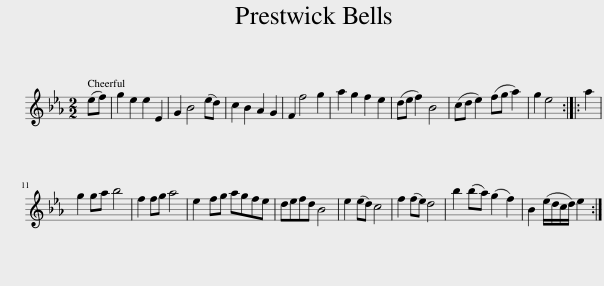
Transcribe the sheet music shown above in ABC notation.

X:1
L:1/8
M:2/2
I:linebreak $
K:Eb
V:1 treble
V:1
 (ef) | g2 e2 e2 E2 | G2 B4 (ed) | c2 B2 A2 G2 | F2 f4 g2 | %5
 a2 g2 f2 e2 | (de f2) B4 | (cd e2) (fg a2) | g2 e4 :: a2 |$ %10
 g2 ga b4 | f2 fg a4 | e2 fg agfe | defd B4 | e2 (ed) c4 | %15
 f2 (fe) d4 | b2 (ba) (g2 f2) | B2 (e/d/c/d/) e2 :| %18
